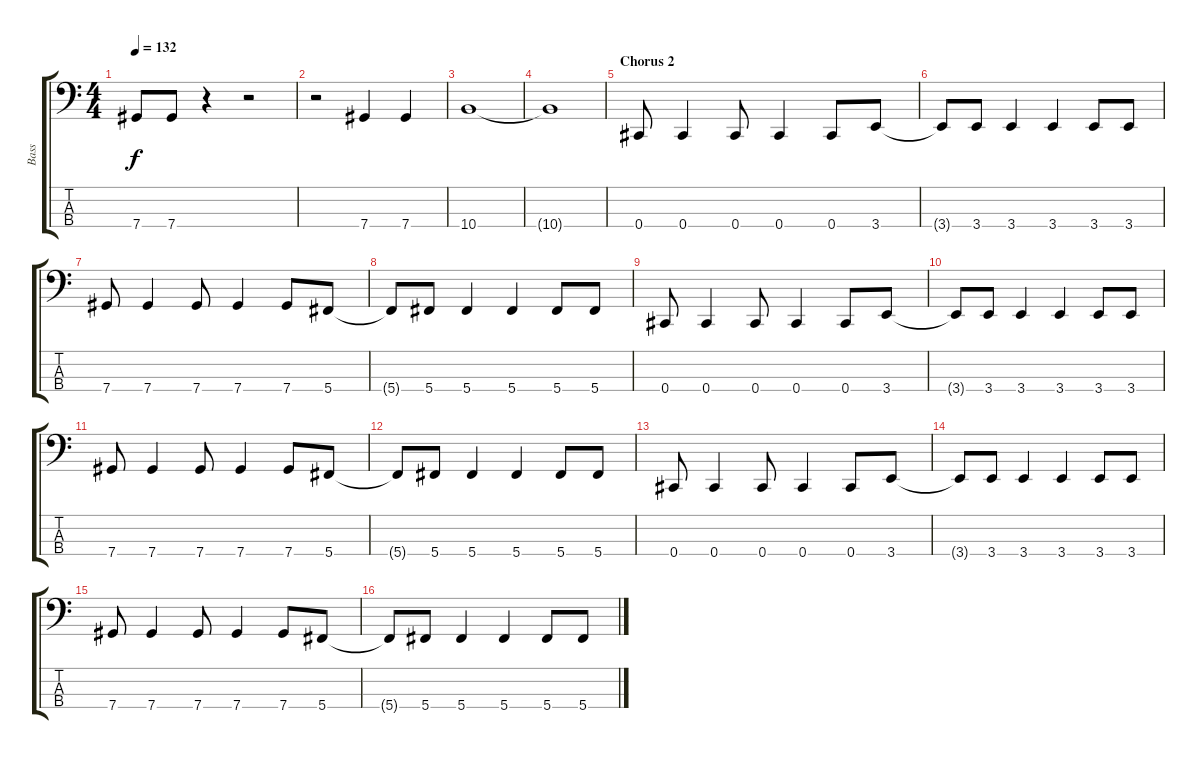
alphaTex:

\track ("Bass" "Bass") {instrument electricbassfinger}
\staff {score tabs}
\tuning (Gb2 Db2 Ab1 Db1) {hide}
\ts (4 4)
\tempo 132
\clef f4
\ks c
7.4.8{dy f} 7.4.8 r.4 r.2 |
r.2 7.4.4 7.4.4 |
10.4.1 |
10.4{t}.1 |
\section ("" "Chorus 2")
0.4.8 0.4.4 0.4.8 0.4.4 0.4.8 3.4.8 |
3.4{t}.8 3.4.8 3.4.4 3.4.4 3.4.8 3.4.8 |
7.4.8 7.4.4 7.4.8 7.4.4 7.4.8 5.4.8 |
5.4{t}.8 5.4.8 5.4.4 5.4.4 5.4.8 5.4.8 |
0.4.8 0.4.4 0.4.8 0.4.4 0.4.8 3.4.8 |
3.4{t}.8 3.4.8 3.4.4 3.4.4 3.4.8 3.4.8 |
7.4.8 7.4.4 7.4.8 7.4.4 7.4.8 5.4.8 |
5.4{t}.8 5.4.8 5.4.4 5.4.4 5.4.8 5.4.8 |
0.4.8 0.4.4 0.4.8 0.4.4 0.4.8 3.4.8 |
3.4{t}.8 3.4.8 3.4.4 3.4.4 3.4.8 3.4.8 |
7.4.8 7.4.4 7.4.8 7.4.4 7.4.8 5.4.8 |
5.4{t}.8 5.4.8 5.4.4 5.4.4 5.4.8 5.4.8
